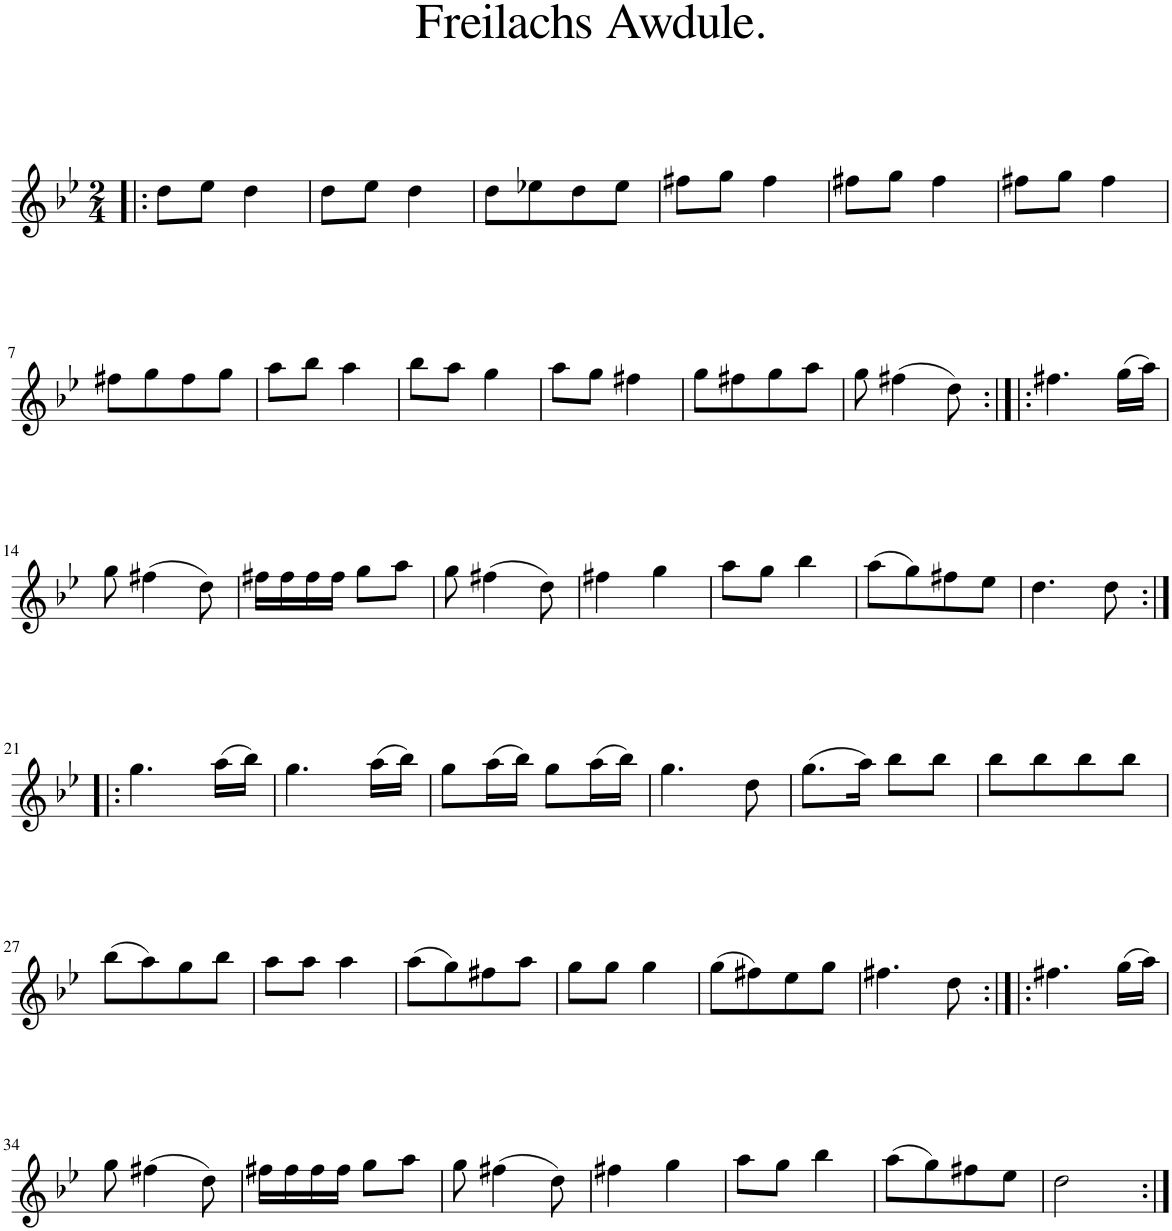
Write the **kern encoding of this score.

**kern
*part1
*staff1
*I"Piano
*I'Pno.
*clefG2
*k[b-e-]
*g:
*M2/4
=1!|:
8dd\L
8ee-\J
4dd\
=2
8dd\L
8ee-\J
4dd\
=3
8dd\L
8ee-X\
8dd\
8ee-\J
=4
8ff#X\L
8gg\J
4ff#\
=5
8ff#X\L
8gg\J
4ff#\
=6
8ff#X\L
8gg\J
4ff#\
!!LO:LB:g=z
=7
8ff#X\L
8gg\
8ff#\
8gg\J
=8
8aa\L
8bb-\J
4aa\
=9
8bb-\L
8aa\J
4gg\
=10
8aa\L
8gg\J
4ff#X\
=11
8gg\L
8ff#X\
8gg\
8aa\J
=12
8gg\
(4ff#X\
8dd\)
=13:|!|:
4.ff#X\
(16gg\LL
16aa\JJ)
!!LO:LB:g=z
=14
8gg\
(4ff#X\
8dd\)
=15
16ff#X\LL
16ff#\
16ff#\
16ff#\JJ
8gg\L
8aa\J
=16
8gg\
(4ff#X\
8dd\)
=17
4ff#X\
4gg\
=18
8aa\L
8gg\J
4bb-\
=19
(8aa\L
8gg\)
8ff#X\
8ee-\J
=20
4.dd\
8dd\
!!LO:LB:g=z
=21:|!|:
4.gg\
(16aa\LL
16bb-\JJ)
=22
4.gg\
(16aa\LL
16bb-\JJ)
=23
8gg\L
(16aa\L
16bb-\JJ)
8gg\L
(16aa\L
16bb-\JJ)
=24
4.gg\
8dd\
=25
(8.gg\L
16aa\Jk)
8bb-\L
8bb-\J
=26
8bb-\L
8bb-\
8bb-\
8bb-\J
!!LO:LB:g=z
=27
(8bb-\L
8aa\)
8gg\
8bb-\J
=28
8aa\L
8aa\J
4aa\
=29
(8aa\L
8gg\)
8ff#X\
8aa\J
=30
8gg\L
8gg\J
4gg\
=31
(8gg\L
8ff#X\)
8ee-\
8gg\J
=32
4.ff#X\
8dd\
=33:|!|:
4.ff#X\
(16gg\LL
16aa\JJ)
!!LO:LB:g=z
=34
8gg\
(4ff#X\
8dd\)
=35
16ff#X\LL
16ff#\
16ff#\
16ff#\JJ
8gg\L
8aa\J
=36
8gg\
(4ff#X\
8dd\)
=37
4ff#X\
4gg\
=38
8aa\L
8gg\J
4bb-\
=39
(8aa\L
8gg\)
8ff#X\
8ee-\J
=40
2dd\
=:|!
*-
